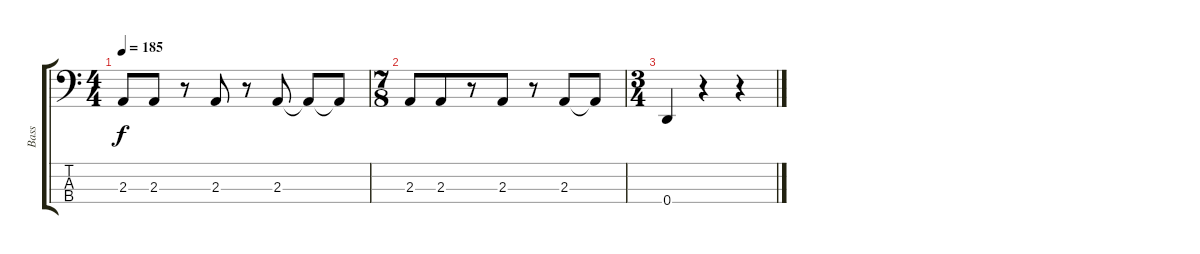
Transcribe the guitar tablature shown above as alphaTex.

\track ("Bass" "Bass") {instrument electricbassfinger}
\staff {score tabs}
\tuning (F2 C2 G1 D1) {hide}
\ts (4 4)
\tempo 185
\clef f4
\ks c
2.3.8{dy f} 2.3.8 r.8 2.3.8 r.8 2.3.8 2.3{t}.8 2.3{t}.8 |
\ts (7 8)
2.3.8 2.3.8 r.8 2.3.8 r.8 2.3.8 2.3{t}.8 |
\ts (3 4)
0.4.4 r.4 r.4
